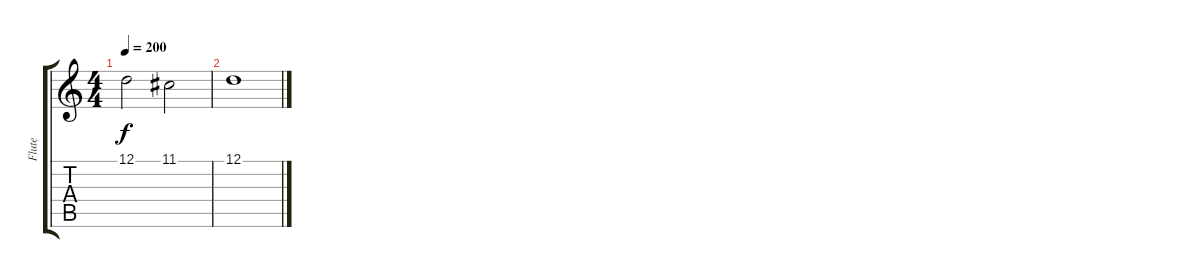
\track ("Flute" "Flute") {instrument flute}
\staff {score tabs}
\tuning (D4 A3 F3 C3 G2 D2) {hide}
\ts (4 4)
\tempo 200
\clef g2
\ks c
12.1{t}.2{dy f} 11.1.2 |
12.1.1
